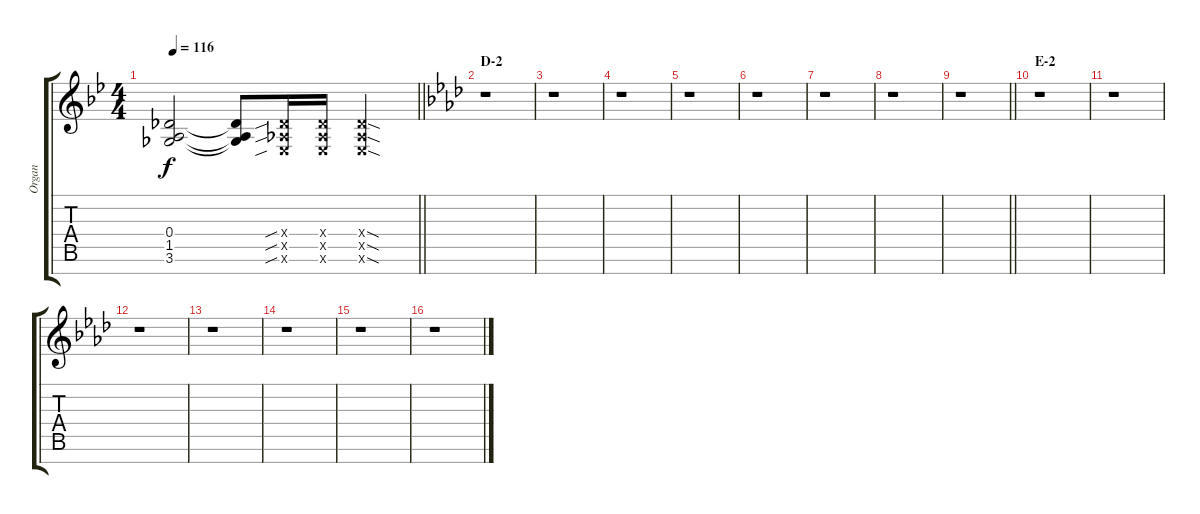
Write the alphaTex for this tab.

\track ("Organ" "Organ") {instrument drawbarorgan}
\staff {score tabs}
\tuning (Eb5 Bb4 Gb4 Db4 Ab3 Eb3 Bb2) {hide}
\ts (4 4)
\tempo 116
\clef g2
\barLineRight lightlight
\ks bb
(0.4{t} 1.5{t} 3.6{t}).2{dy f} (0.4{t} 1.5{t} 3.6{t}).8 (0.4{sib x} 0.5{sib x} 0.6{sib x}).16 (0.4{x} 0.5{x} 0.6{x}).16 (0.4{sod x} 0.5{sod x} 0.6{sod x}).4 |
\section ("" "D-2")
\ks ab
r.1 |
r.1 |
r.1 |
r.1 |
r.1 |
r.1 |
r.1 |
\barLineRight lightlight
r.1 |
\section ("" "E-2")
r.1 |
r.1 |
r.1 |
r.1 |
r.1 |
r.1 |
r.1
